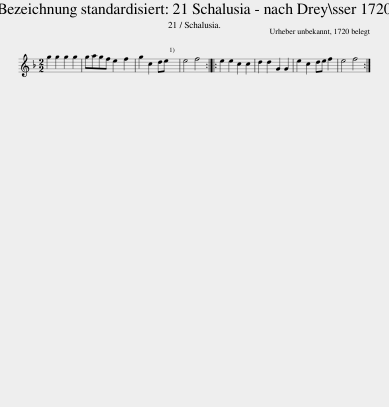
X:1
L:1/8
M:2/2
I:linebreak $
K:F
V:1 treble
V:1
 g2 g2 g2 g2 | gagf e2 f2 | g2 c2 de x2 | e4 f4 :: e2 e2 c2 c2 | %5
 d2 d2 G2 G2 | e2 c2 de f2 | e4 f4 :| %8
